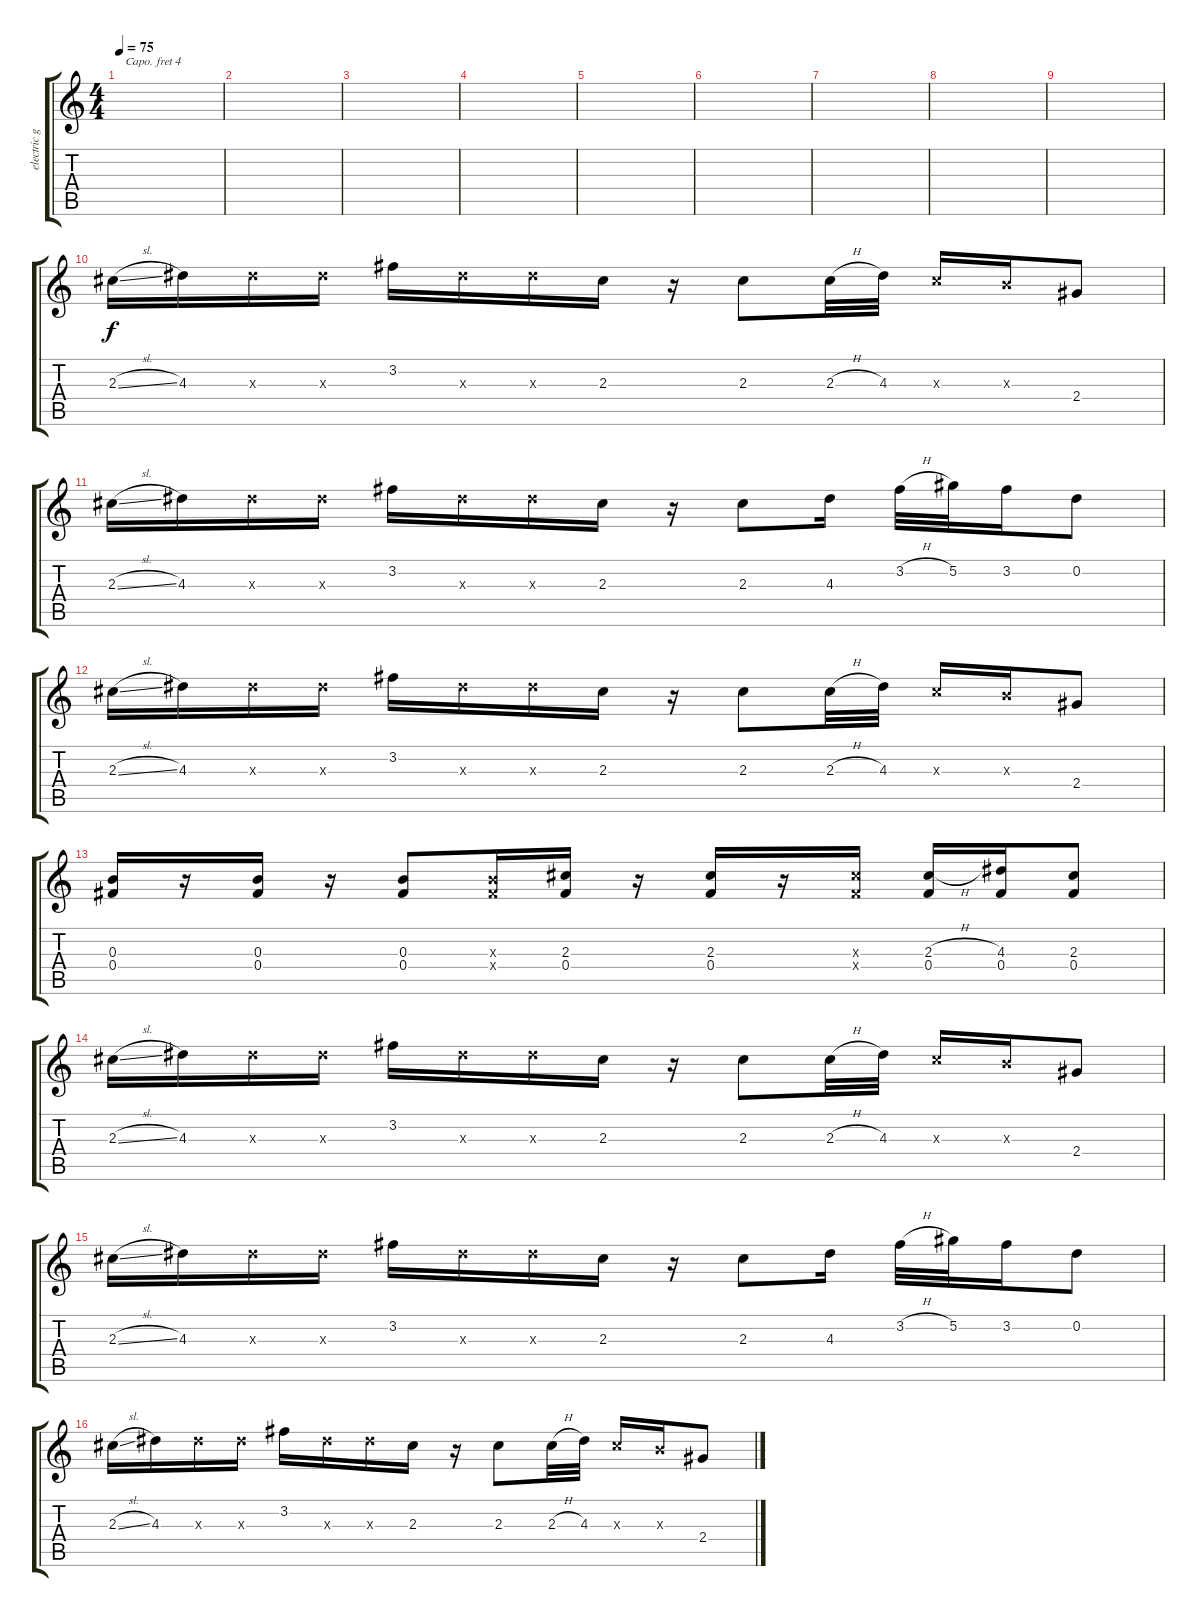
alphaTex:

\track ("electric guitar1" "electric g") {instrument distortionguitar}
\staff {score tabs}
\capo 4
\tuning (E4 B3 G3 D3 A2 E2) {hide}
\ts (4 4)
\tempo 75
\clef g2
\ks c
|
|
|
|
|
|
|
|
|
2.3{sl}.16 4.3.16 4.3{x}.16 4.3{x}.16 3.2.16 4.3{x}.16 4.3{x}.16 2.3.16 r.16 2.3.8 2.3{h}.32 4.3.32 2.3{x}.16 0.3{x}.16 2.4.8 |
2.3{sl}.16 4.3.16 4.3{x}.16 4.3{x}.16 3.2.16 4.3{x}.16 4.3{x}.16 2.3.16 r.16 2.3.8 4.3.16 3.2{h}.32 5.2.32 3.2.16 0.2.8 |
2.3{sl}.16 4.3.16 4.3{x}.16 4.3{x}.16 3.2.16 4.3{x}.16 4.3{x}.16 2.3.16 r.16 2.3.8 2.3{h}.32 4.3.32 2.3{x}.16 0.3{x}.16 2.4.8 |
(0.3 0.4).16 r.16 (0.3 0.4).16 r.16 (0.3 0.4).8 (0.3{x} 0.4{x}).16 (2.3 0.4).16 r.16 (2.3 0.4).16 r.16 (2.3{x} 0.4{x}).16 (2.3{h} 0.4).16 (4.3 0.4).16 (2.3 0.4).8 |
2.3{sl}.16 4.3.16 4.3{x}.16 4.3{x}.16 3.2.16 4.3{x}.16 4.3{x}.16 2.3.16 r.16 2.3.8 2.3{h}.32 4.3.32 2.3{x}.16 0.3{x}.16 2.4.8 |
2.3{sl}.16 4.3.16 4.3{x}.16 4.3{x}.16 3.2.16 4.3{x}.16 4.3{x}.16 2.3.16 r.16 2.3.8 4.3.16 3.2{h}.32 5.2.32 3.2.16 0.2.8 |
2.3{sl}.16 4.3.16 4.3{x}.16 4.3{x}.16 3.2.16 4.3{x}.16 4.3{x}.16 2.3.16 r.16 2.3.8 2.3{h}.32 4.3.32 2.3{x}.16 0.3{x}.16 2.4.8
